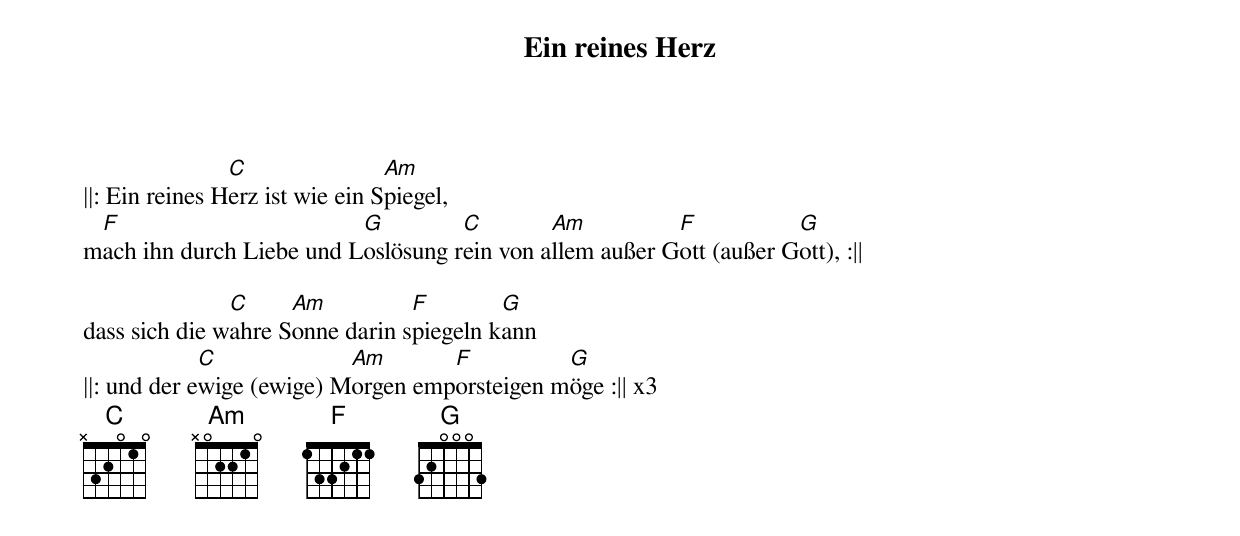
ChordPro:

{title: Ein reines Herz}
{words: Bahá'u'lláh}
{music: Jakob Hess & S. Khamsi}
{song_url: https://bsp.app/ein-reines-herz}


||: Ein reines H[C]erz ist wie ein S[Am]piegel,
m[F]ach ihn durch Liebe und L[G]oslösung r[C]ein von a[Am]llem außer G[F]ott (außer G[G]ott), :||

dass sich die w[C]ahre S[Am]onne darin s[F]piegeln k[G]ann
||: und der e[C]wige (ewige) M[Am]orgen emp[F]orsteigen m[G]öge :|| x3
